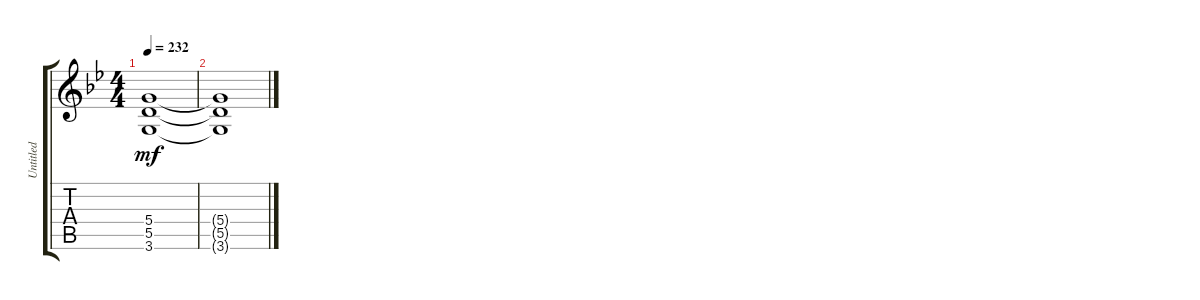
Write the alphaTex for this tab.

\track ("Untitled" "Untitled") {mute instrument acousticguitarsteel}
\staff {score tabs}
\tuning (E4 B3 G3 D3 A2 E2) {hide}
\ts (4 4)
\tempo 232
\clef g2
\ks bb
(5.4 5.5 3.6).1{dy mf} |
(5.4{t} 5.5{t} 3.6{t}).1
